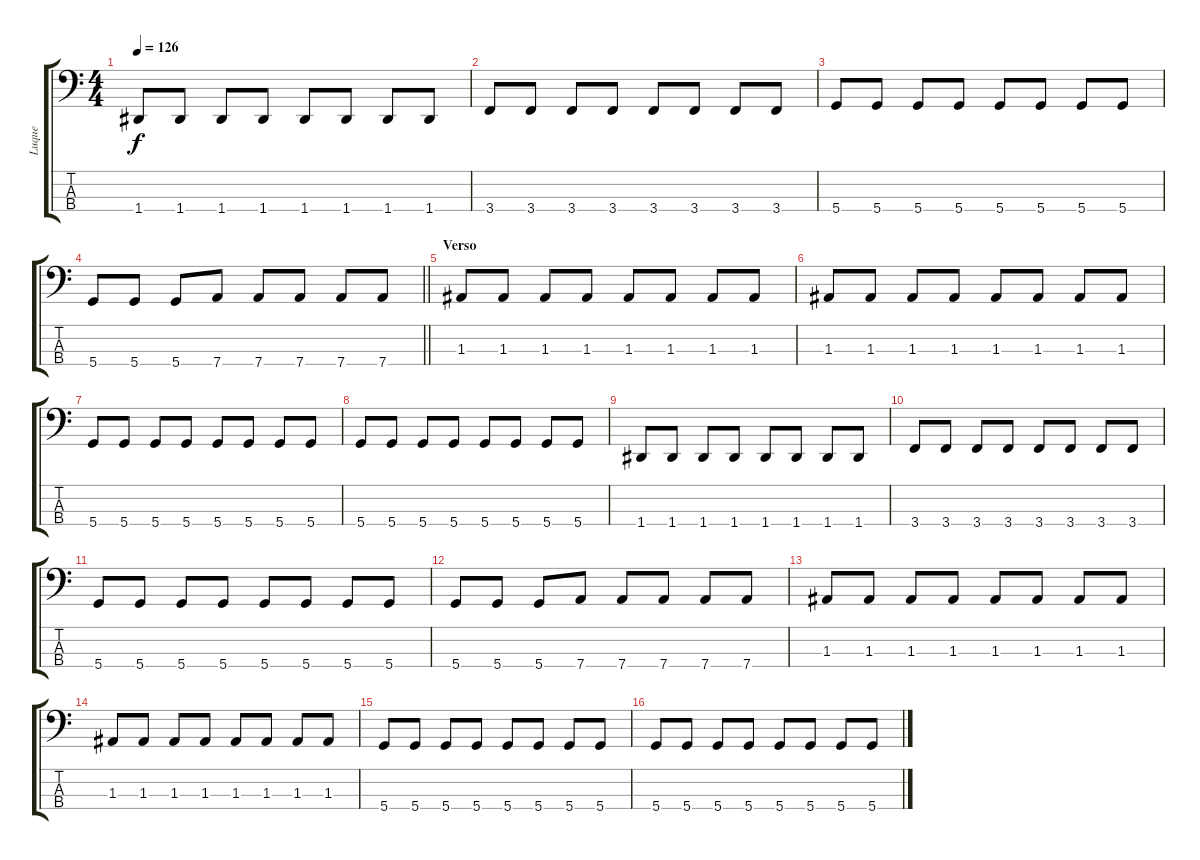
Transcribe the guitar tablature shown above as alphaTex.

\track ("Luque" "Luque") {instrument electricbassfinger}
\staff {score tabs}
\tuning (G2 D2 A1 D1) {hide}
\ts (4 4)
\tempo 126
\clef f4
\ks c
1.4.8{dy f} 1.4.8 1.4.8 1.4.8 1.4.8 1.4.8 1.4.8 1.4.8 |
3.4.8 3.4.8 3.4.8 3.4.8 3.4.8 3.4.8 3.4.8 3.4.8 |
5.4.8 5.4.8 5.4.8 5.4.8 5.4.8 5.4.8 5.4.8 5.4.8 |
\barLineRight lightlight
5.4.8 5.4.8 5.4.8 7.4.8 7.4.8 7.4.8 7.4.8 7.4.8 |
\section ("" "Verso")
1.3.8 1.3.8 1.3.8 1.3.8 1.3.8 1.3.8 1.3.8 1.3.8 |
1.3.8 1.3.8 1.3.8 1.3.8 1.3.8 1.3.8 1.3.8 1.3.8 |
5.4.8 5.4.8 5.4.8 5.4.8 5.4.8 5.4.8 5.4.8 5.4.8 |
5.4.8 5.4.8 5.4.8 5.4.8 5.4.8 5.4.8 5.4.8 5.4.8 |
1.4.8 1.4.8 1.4.8 1.4.8 1.4.8 1.4.8 1.4.8 1.4.8 |
3.4.8 3.4.8 3.4.8 3.4.8 3.4.8 3.4.8 3.4.8 3.4.8 |
5.4.8 5.4.8 5.4.8 5.4.8 5.4.8 5.4.8 5.4.8 5.4.8 |
5.4.8 5.4.8 5.4.8 7.4.8 7.4.8 7.4.8 7.4.8 7.4.8 |
1.3.8 1.3.8 1.3.8 1.3.8 1.3.8 1.3.8 1.3.8 1.3.8 |
1.3.8 1.3.8 1.3.8 1.3.8 1.3.8 1.3.8 1.3.8 1.3.8 |
5.4.8 5.4.8 5.4.8 5.4.8 5.4.8 5.4.8 5.4.8 5.4.8 |
5.4.8 5.4.8 5.4.8 5.4.8 5.4.8 5.4.8 5.4.8 5.4.8
